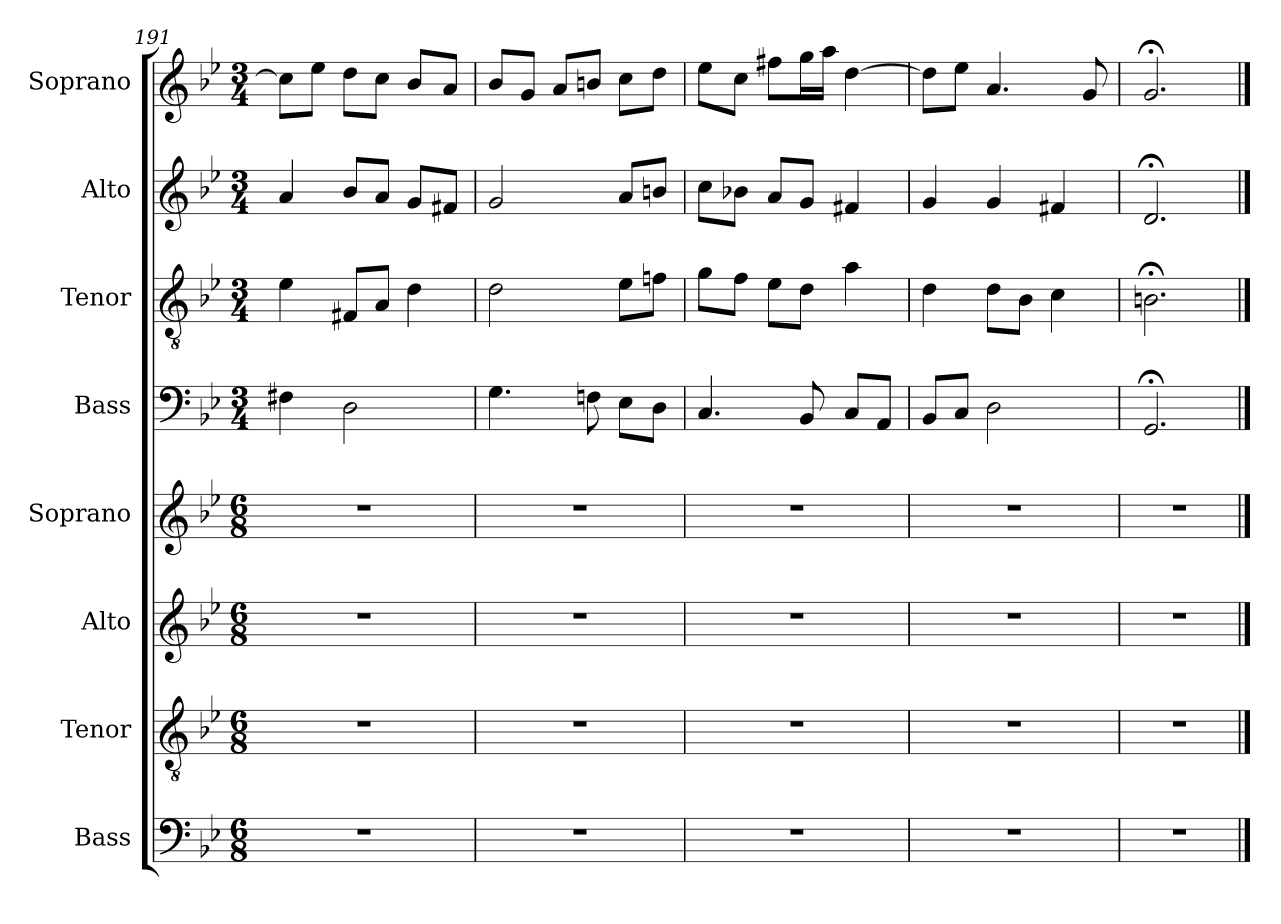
**kern	**kern	**kern	**kern	**kern	**kern	**kern	**kern
*part8	*part7	*part6	*part5	*part4	*part3	*part2	*part1
*staff8	*staff7	*staff6	*staff5	*staff4	*staff3	*staff2	*staff1
*I"Bass	*I"Tenor	*I"Alto	*I"Soprano	*I"Bass	*I"Tenor	*I"Alto	*I"Soprano
*clefF4	*clefGv2	*clefG2	*clefG2	*clefF4	*clefGv2	*clefG2	*clefG2
*k[b-e-]	*k[b-e-]	*k[b-e-]	*k[b-e-]	*k[b-e-]	*k[b-e-]	*k[b-e-]	*k[b-e-]
*B-:	*B-:	*B-:	*B-:	*B-:	*B-:	*B-:	*B-:
*M6/8	*M6/8	*M6/8	*M6/8	*M3/4	*M3/4	*M3/4	*M3/4
=191	=191	=191	=191	=191	=191	=191	=191
2.r	2.r	2.r	2.r	4F#X\	4e-\	4a/	8cc\L]
.	.	.	.	.	.	.	8ee-\J
.	.	.	.	2D\	8F#X/L	8b-/L	8dd\L
.	.	.	.	.	8A/J	8a/J	8cc\J
.	.	.	.	.	4d\	8g/L	8b-/L
.	.	.	.	.	.	8f#X/J	8a/J
=192	=192	=192	=192	=192	=192	=192	=192
2.r	2.r	2.r	2.r	4.G\	2d\	2g/	8b-/L
.	.	.	.	.	.	.	8g/J
.	.	.	.	.	.	.	8a/L
.	.	.	.	8Fn\	.	.	8bn/J
.	.	.	.	8E-\L	8e-\L	8a/L	8cc\L
.	.	.	.	8D\J	8fn\J	8bn/J	8dd\J
=193	=193	=193	=193	=193	=193	=193	=193
2.r	2.r	2.r	2.r	4.C/	8g\L	8cc\L	8ee-\L
.	.	.	.	.	8f\J	8b-X\J	8cc\J
.	.	.	.	.	8e-\L	8a/L	8ff#X\L
.	.	.	.	8BB-/	8d\J	8g/J	16gg\L
.	.	.	.	.	.	.	16aa\JJ
.	.	.	.	8C/L	4a\	4f#X/	[>4dd\
.	.	.	.	8AA/J	.	.	.
=194	=194	=194	=194	=194	=194	=194	=194
2.r	2.r	2.r	2.r	8BB-/L	4d\	4g/	8dd\L]
.	.	.	.	8C/J	.	.	8ee-\J
.	.	.	.	2D\	8d\L	4g/	4.a/
.	.	.	.	.	8B-\J	.	.
.	.	.	.	.	4c\	4f#X/	.
.	.	.	.	.	.	.	8g/
=195	=195	=195	=195	=195	=195	=195	=195
2.r	2.r	2.r	2.r	2.GG;/	2.Bn;<\	2.d;/	2.g;/
==	==	==	==	==	==	==	==
*-	*-	*-	*-	*-	*-	*-	*-
